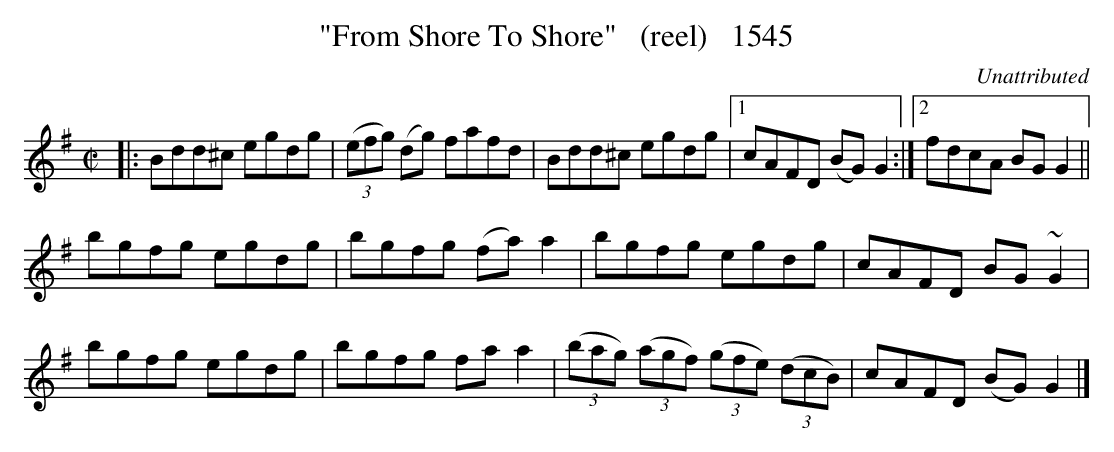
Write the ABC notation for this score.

X:1
T:"From Shore To Shore"   (reel)   1545
C:Unattributed
BRENNAN July 2003 (HTTP://WWW.SOSYOURMOM.COM)
M:C|
L:1/8
K:G
|:Bdd^c egdg| (3(efg) (dg) fafd|Bdd^c egdg|[1cAFD (BG) G2:|[2fdcA BG G2||
bgfg egdg|bgfg (fa) a2|bgfg egdg|cAFD BG~G2|
bgfg egdg|bgfg fa a2| (3(bag)  (3(agf)  (3(gfe)  (3(dcB)|cAFD (BG) G2|]
